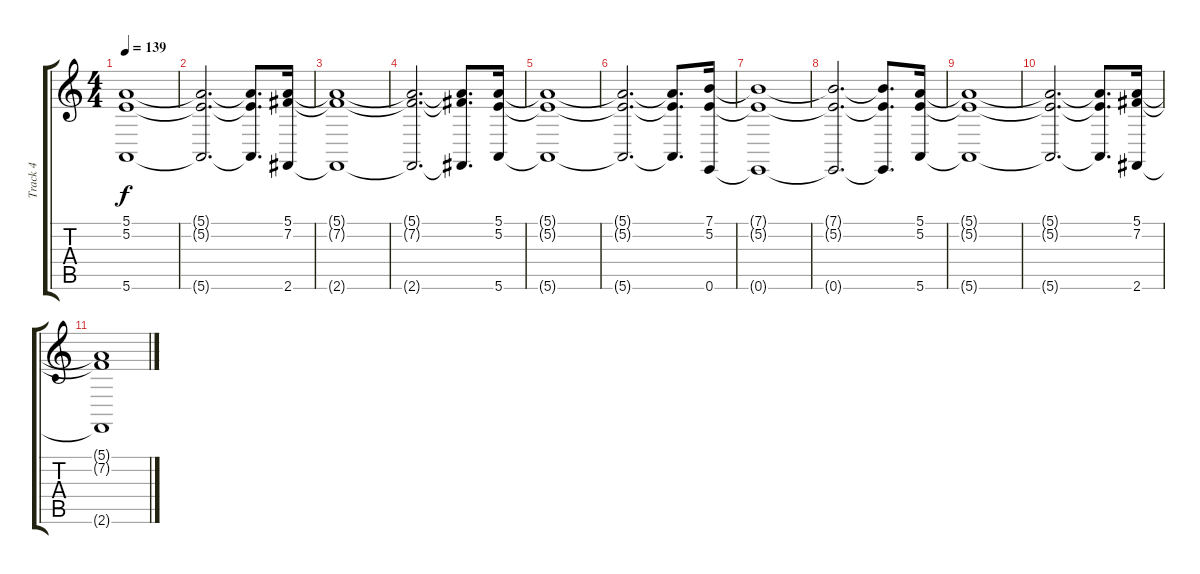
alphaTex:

\track ("Track 4" "Track 4") {instrument drawbarorgan}
\staff {score tabs}
\tuning (E4 B3 G3 D3 A2 E2) {hide}
\ts (4 4)
\tempo 139
\clef g2
\ks c
(5.1{t} 5.2{t} 5.6{t}).1{dy f} |
(5.1{t} 5.2{t} 5.6{t}).2{d} (5.1{t} 5.2{t} 5.6{t}).8{d} (5.1 7.2 2.6).16 |
(5.1{t} 7.2{t} 2.6{t}).1 |
(5.1{t} 7.2{t} 2.6{t}).2{d} (5.1{t} 7.2{t} 2.6{t}).8{d} (5.1 5.2 5.6).16 |
(5.1{t} 5.2{t} 5.6{t}).1 |
(5.1{t} 5.2{t} 5.6{t}).2{d} (5.1{t} 5.2{t} 5.6{t}).8{d} (7.1 5.2 0.6).16 |
(7.1{t} 5.2{t} 0.6{t}).1 |
(7.1{t} 5.2{t} 0.6{t}).2{d} (7.1{t} 5.2{t} 0.6{t}).8{d} (5.1 5.2 5.6).16 |
(5.1{t} 5.2{t} 5.6{t}).1 |
(5.1{t} 5.2{t} 5.6{t}).2{d} (5.1{t} 5.2{t} 5.6{t}).8{d} (5.1 7.2 2.6).16 |
(5.1{t} 7.2{t} 2.6{t}).1{volume 0}
